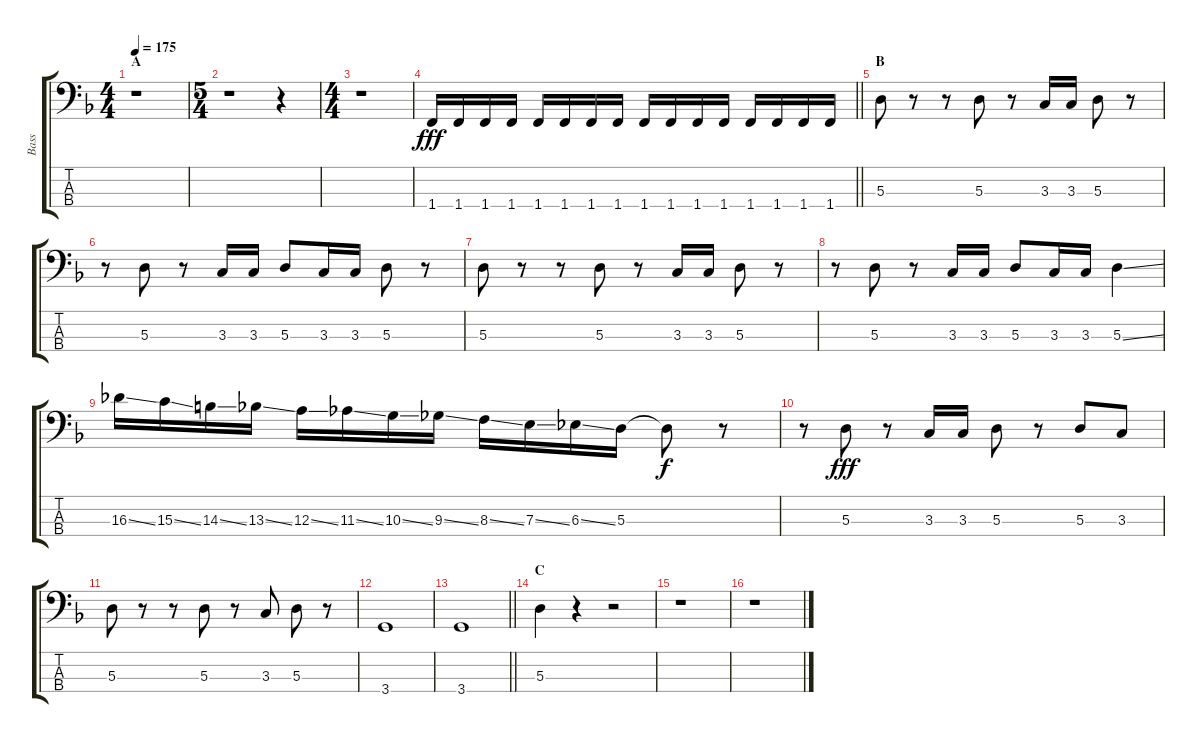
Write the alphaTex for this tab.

\track ("Bass" "Bass") {instrument electricbasspick}
\staff {score tabs}
\tuning (G2 D2 A1 E1) {hide}
\ts (4 4)
\section ("" "A")
\tempo 175
\clef f4
\ks f
r.1{dy fff instrument electricbasspick} |
\ts (5 4)
r.1 r.4 |
\ts (4 4)
r.1{volume 0} |
\barLineRight lightlight
1.4.16{volume 13} 1.4.16 1.4.16 1.4.16 1.4.16 1.4.16 1.4.16 1.4.16 1.4.16 1.4.16 1.4.16 1.4.16 1.4.16 1.4.16 1.4.16 1.4.16 |
\section ("" "B")
5.3.8 r.8 r.8 5.3.8 r.8 3.3.16 3.3.16 5.3.8 r.8 |
r.8 5.3.8 r.8 3.3.16 3.3.16 5.3.8 3.3.16 3.3.16 5.3.8 r.8 |
5.3.8 r.8 r.8 5.3.8 r.8 3.3.16 3.3.16 5.3.8 r.8 |
r.8 5.3.8 r.8 3.3.16 3.3.16 5.3.8 3.3.16 3.3.16 5.3{ss}.4 |
16.3{ss}.16 15.3{ss}.16 14.3{ss}.16 13.3{ss}.16 12.3{ss}.16 11.3{ss}.16 10.3{ss}.16 9.3{ss}.16 8.3{ss}.16 7.3{ss}.16 6.3{ss}.16 5.3.16 5.3{t}.8{dy f} r.8 |
r.8 5.3.8{dy fff} r.8 3.3.16 3.3.16 5.3.8 r.8 5.3.8 3.3.8 |
5.3.8 r.8 r.8 5.3.8 r.8 3.3.8 5.3.8 r.8 |
3.4.1 |
\barLineRight lightlight
3.4.1 |
\section ("" "C")
5.3.4 r.4 r.2 |
r.1 |
r.1
